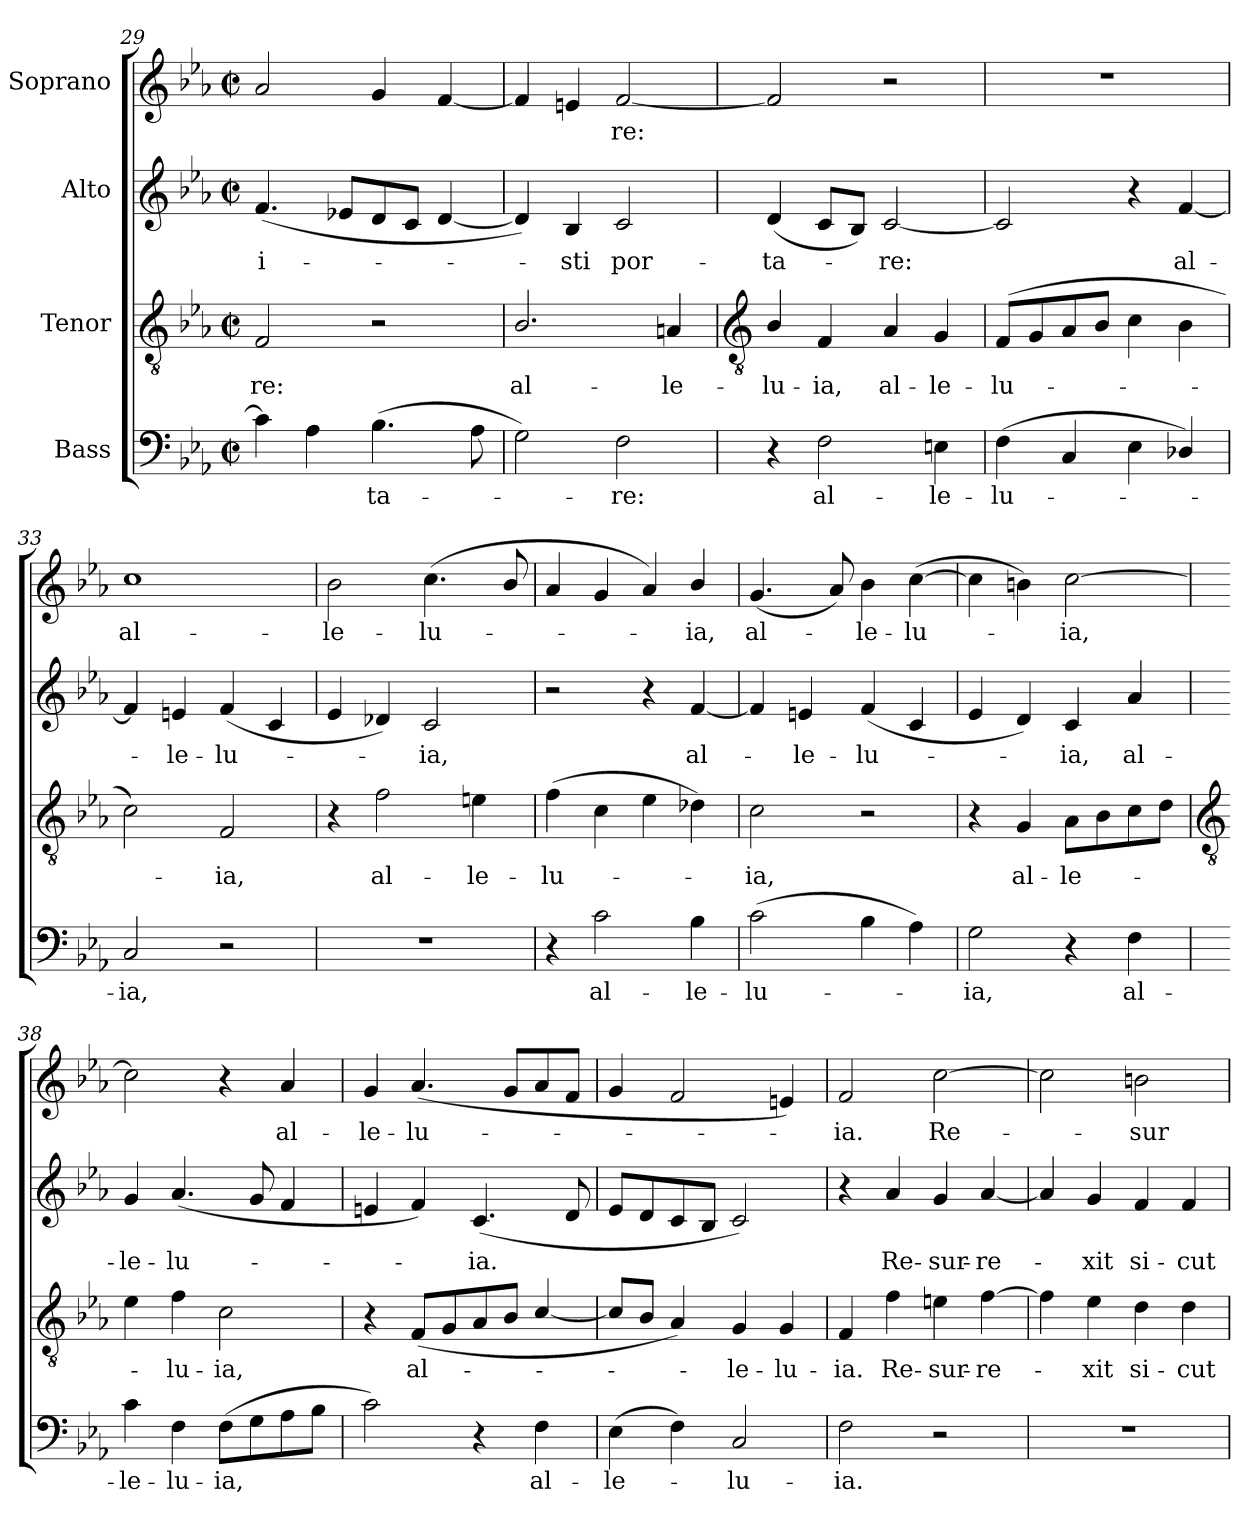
**kern	**text	**kern	**text	**kern	**text	**kern	**text
*part4	*part4	*part3	*part3	*part2	*part2	*part1	*part1
*staff4	*staff4	*staff3	*staff3	*staff2	*staff2	*staff1	*staff1
*I"Bass	*	*I"Tenor	*	*I"Alto	*	*I"Soprano	*
*clefF4	*	*clefGv2	*	*clefG2	*	*clefG2	*
*k[b-e-a-]	*	*k[b-e-a-]	*	*k[b-e-a-]	*	*k[b-e-a-]	*
*E-:	*	*E-:	*	*E-:	*	*E-:	*
*M2/2	*	*M2/2	*	*M2/2	*	*M2/2	*
*met(c|)	*	*met(c|)	*	*met(c|)	*	*met(c|)	*
=29	=29	=29	=29	=29	=29	=29	=29
!	!	!	!LO:LY:b	!	!LO:LY:b	!	!
4c]	.	2F	re:	(<4.f	-i-	2a-	.
4A-	.	.	.	.	.	.	.
.	.	.	.	8e-XL	.	.	.
!	!LO:LY:b	!	!	!	!	!	!
(>4.B-	ta-	2r	.	8d	.	4g	.
.	.	.	.	8cJ	.	.	.
.	.	.	.	[4d	.	[4f	.
8A-	.	.	.	.	.	.	.
=30	=30	=30	=30	=30	=30	=30	=30
!	!	!	!LO:LY:b	!	!	!	!
2G)	.	2.B-/	al-	4d])	.	4f]	.
!	!	!	!	!	!LO:LY:b	!	!
.	.	.	.	4B-	sti	4en	.
!	!LO:LY:b	!	!	!	!LO:LY:b	!	!LO:LY:b
2F	re:	.	.	2c	por-	[2f	re:
!	!	!	!LO:LY:b	!	!	!	!
.	.	4An	-le-	.	.	.	.
!!LO:LB:g=z
=31	=31	=31	=31	=31	=31	=31	=31
*	*	*clefGv2	*	*	*	*	*
!	!	!	!LO:LY:b	!	!LO:LY:b	!	!
4r	.	4B-/	-lu-	(<4d	-ta-	2f]	.
!	!LO:LY:b	!	!LO:LY:b	!	!	!	!
2F	al-	4F	-ia,	8cL	.	.	.
.	.	.	.	8B-J)	.	.	.
!	!	!	!LO:LY:b	!	!LO:LY:b	!	!
.	.	4A-	al-	[2c	re:	2r	.
!	!LO:LY:b	!	!LO:LY:b	!	!	!	!
4En	-le-	4G	-le-	.	.	.	.
=32	=32	=32	=32	=32	=32	=32	=32
!	!LO:LY:b	!	!LO:LY:b	!	!	!	!
(>4F	-lu-	(<8FL	-lu-	2c]	.	1r	.
.	.	8G	.	.	.	.	.
4C	.	8A-	.	.	.	.	.
.	.	8B-J	.	.	.	.	.
4E-	.	4c	.	4r	.	.	.
!	!	!	!	!	!LO:LY:b	!	!
4D-X/)	.	4B-	.	[4f	al-	.	.
=33	=33	=33	=33	=33	=33	=33	=33
!	!LO:LY:b	!	!	!	!	!	!LO:LY:b
2C	ia,	2c)	.	4f]	.	1cc	al-
!	!	!	!	!	!LO:LY:b	!	!
.	.	.	.	4en	le-	.	.
!	!	!	!LO:LY:b	!	!LO:LY:b	!	!
2r	.	2F	ia,	(<4f	-lu-	.	.
.	.	.	.	4c	.	.	.
=34	=34	=34	=34	=34	=34	=34	=34
!	!	!	!	!	!	!	!LO:LY:b
1r	.	4r	.	4e-	.	2b-	-le-
!	!	!	!LO:LY:b	!	!	!	!
.	.	2f	al-	4d-X)	.	.	.
!	!	!	!	!	!LO:LY:b	!	!LO:LY:b
.	.	.	.	2c	ia,	(<4.cc	-lu-
!	!	!	!LO:LY:b	!	!	!	!
.	.	4en	-le-	.	.	.	.
.	.	.	.	.	.	8b-/	.
=35	=35	=35	=35	=35	=35	=35	=35
!	!	!	!LO:LY:b	!	!	!	!
4r	.	(>4f	-lu-	2r	.	4a-	.
!	!LO:LY:b	!	!	!	!	!	!
2c	al-	4c	.	.	.	4g	.
.	.	4e-	.	4r	.	4a-)	.
!	!LO:LY:b	!	!	!	!LO:LY:b	!	!LO:LY:b
4B-	-le-	4d-X)	.	[4f	al-	4b-/	ia,
=36	=36	=36	=36	=36	=36	=36	=36
!	!LO:LY:b	!	!LO:LY:b	!	!	!	!LO:LY:b
(>2c	-lu-	2c	ia,	4f]	.	(<4.g	al-
!	!	!	!	!	!LO:LY:b	!	!
.	.	.	.	4en	le-	.	.
.	.	.	.	.	.	8a-)	.
!	!	!	!	!	!LO:LY:b	!	!LO:LY:b
4B-	.	2r	.	(<4f	-lu-	4b-	le-
!	!	!	!	!	!	!	!LO:LY:b
4A-)	.	.	.	4c	.	(>[4cc	-lu-
=37	=37	=37	=37	=37	=37	=37	=37
!	!LO:LY:b	!	!	!	!	!	!
2G	ia,	4r	.	4e-	.	4cc]	.
!	!	!	!LO:LY:b	!	!	!	!
.	.	4G	al-	4d)	.	4bn)	.
!	!	!	!LO:LY:b	!	!LO:LY:b	!	!LO:LY:b
4r	.	8A-L	-le-	4c	ia,	[2cc	ia,
.	.	8B-	.	.	.	.	.
!	!LO:LY:b	!	!	!	!LO:LY:b	!	!
4F	al-	8c	.	4a-	al-	.	.
.	.	8dJ	.	.	.	.	.
!!LO:LB:g=z
=38	=38	=38	=38	=38	=38	=38	=38
*	*	*clefGv2	*	*	*	*	*
!	!LO:LY:b	!	!	!	!LO:LY:b	!	!
4c	-le-	4e-	.	4g	-le-	2cc]	.
!	!LO:LY:b	!	!LO:LY:b	!	!LO:LY:b	!	!
4F	-lu-	4f	lu-	(<4.a-	-lu-	.	.
!	!LO:LY:b	!	!LO:LY:b	!	!	!	!
(>8FL	-ia,	2c	-ia,	.	.	4r	.
8G	.	.	.	8g	.	.	.
!	!	!	!	!	!	!	!LO:LY:b
8A-	.	.	.	4f	.	4a-	al-
8B-J	.	.	.	.	.	.	.
=39	=39	=39	=39	=39	=39	=39	=39
!	!	!	!	!	!	!	!LO:LY:b
2c)	.	4r	.	4en	.	4g	-le-
!	!	!	!LO:LY:b	!	!	!	!LO:LY:b
.	.	(<8FL	al-	4f)	.	(<4.a-	-lu-
.	.	8G	.	.	.	.	.
!	!	!	!	!	!LO:LY:b	!	!
4r	.	8A-	.	(<4.c	ia.	.	.
.	.	8B-J	.	.	.	8gL	.
!	!LO:LY:b	!	!	!	!	!	!
4F	al-	[4c/	.	.	.	8a-	.
.	.	.	.	8d	.	8fJ	.
=40	=40	=40	=40	=40	=40	=40	=40
!	!LO:LY:b	!	!	!	!	!	!
(>4E-	-le-	8c/L]	.	8e-L	.	4g	.
.	.	8B-/J	.	8d	.	.	.
4F)	.	4A-)	.	8c	.	2f	.
.	.	.	.	8B-J	.	.	.
!	!LO:LY:b	!	!LO:LY:b	!	!	!	!
2C	lu-	4G	le-	2c)	.	.	.
!	!	!	!LO:LY:b	!	!	!	!
.	.	4G	-lu-	.	.	4en)	.
=41	=41	=41	=41	=41	=41	=41	=41
!	!LO:LY:b	!	!LO:LY:b	!	!	!	!LO:LY:b
2F	-ia.	4F	-ia.	4r	.	2f	ia.
!	!	!	!LO:LY:b	!	!LO:LY:b	!	!
.	.	4f	Re-	4a-	Re-	.	.
!	!	!	!LO:LY:b	!	!LO:LY:b	!	!LO:LY:b
2r	.	4en	-sur-	4g	-sur-	[2cc	Re-
!	!	!	!LO:LY:b	!	!LO:LY:b	!	!
.	.	[4f	-re-	[4a-	-re-	.	.
=42	=42	=42	=42	=42	=42	=42	=42
1r	.	4f]	.	4a-]	.	2cc]	.
!	!	!	!LO:LY:b	!	!LO:LY:b	!	!
.	.	4e-	xit	4g	xit	.	.
!	!	!	!LO:LY:b	!	!LO:LY:b	!	!LO:LY:b
.	.	4d	si-	4f	si-	2bn	sur-
!	!	!	!LO:LY:b	!	!LO:LY:b	!	!
.	.	4d	-cut	4f	-cut	.	.
=	=	=	=	=	=	=	=
*-	*-	*-	*-	*-	*-	*-	*-
